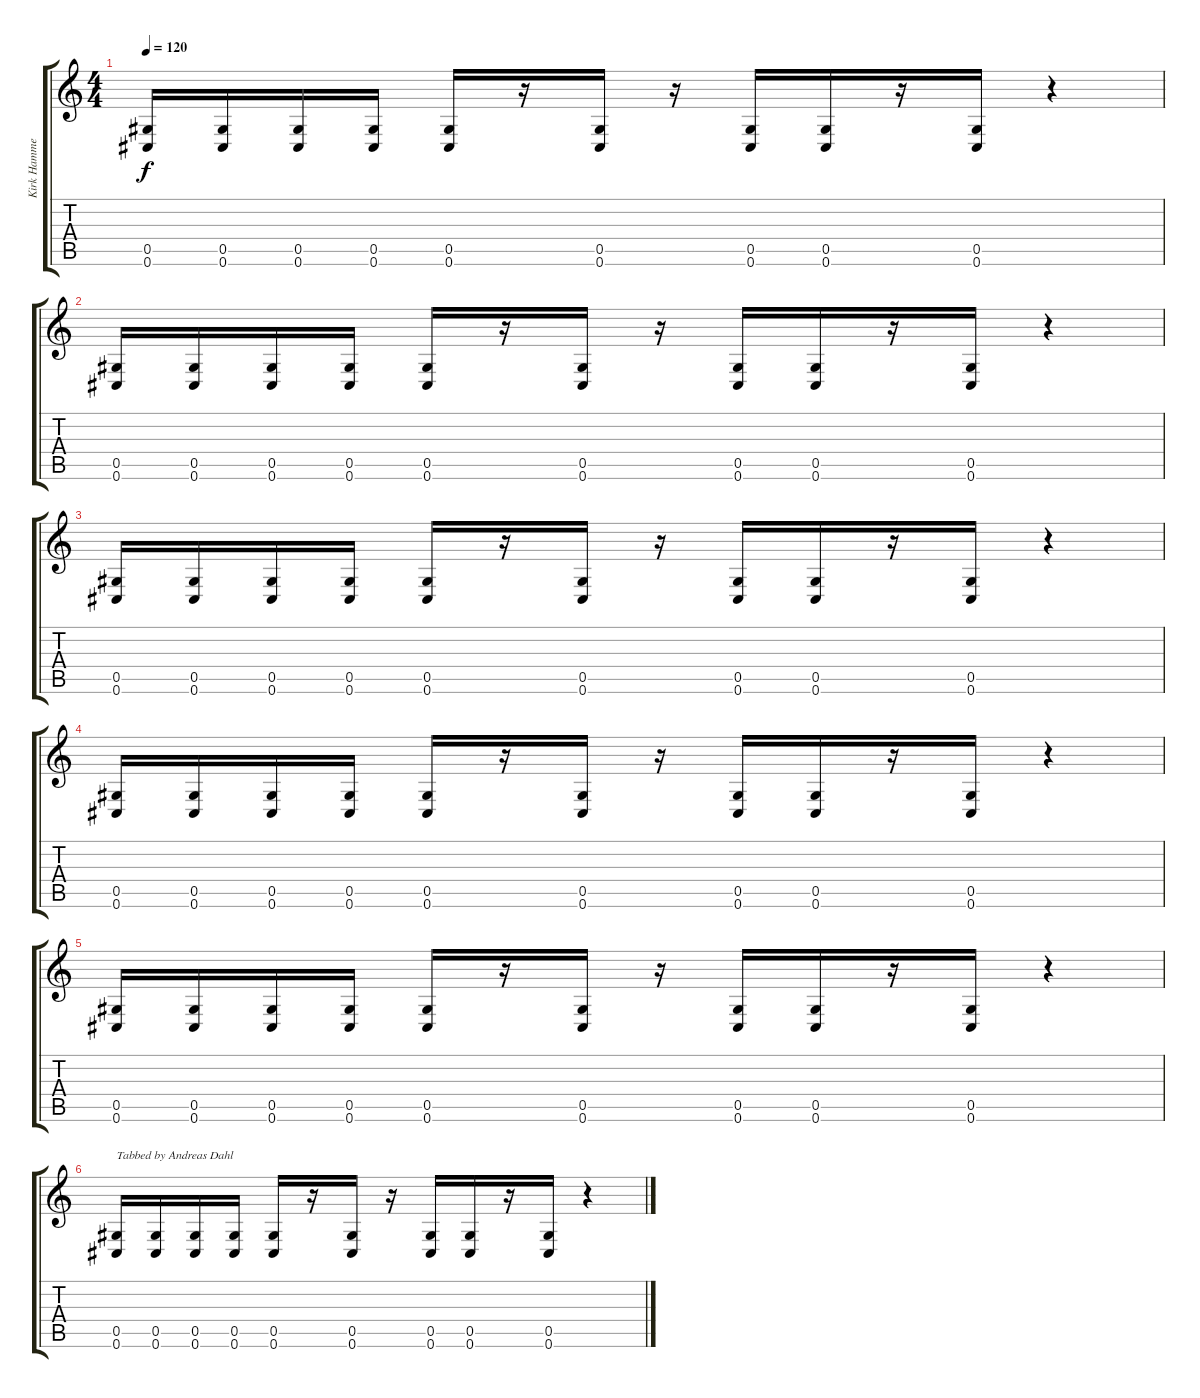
\track ("Kirk Hammett dist." "Kirk Hamme") {instrument distortionguitar}
\staff {score tabs}
\tuning (Eb4 Bb3 Gb3 Db3 Ab2 Db2) {hide}
\ts (4 4)
\tempo 120
\clef g2
\ks c
(0.5 0.6).16{dy f} (0.5 0.6).16 (0.5 0.6).16 (0.5 0.6).16 (0.5 0.6).16 r.16 (0.5 0.6).16 r.16 (0.5 0.6).16 (0.5 0.6).16 r.16 (0.5 0.6).16 r.4 |
(0.5 0.6).16 (0.5 0.6).16 (0.5 0.6).16 (0.5 0.6).16 (0.5 0.6).16 r.16 (0.5 0.6).16 r.16 (0.5 0.6).16 (0.5 0.6).16 r.16 (0.5 0.6).16 r.4 |
(0.5 0.6).16 (0.5 0.6).16 (0.5 0.6).16 (0.5 0.6).16 (0.5 0.6).16 r.16 (0.5 0.6).16 r.16 (0.5 0.6).16 (0.5 0.6).16 r.16 (0.5 0.6).16 r.4 |
(0.5 0.6).16 (0.5 0.6).16 (0.5 0.6).16 (0.5 0.6).16 (0.5 0.6).16 r.16 (0.5 0.6).16 r.16 (0.5 0.6).16 (0.5 0.6).16 r.16 (0.5 0.6).16 r.4 |
(0.5 0.6).16 (0.5 0.6).16 (0.5 0.6).16 (0.5 0.6).16 (0.5 0.6).16 r.16 (0.5 0.6).16 r.16 (0.5 0.6).16 (0.5 0.6).16 r.16 (0.5 0.6).16 r.4 |
(0.5 0.6).16{txt "Tabbed by Andreas Dahl"} (0.5 0.6).16 (0.5 0.6).16 (0.5 0.6).16 (0.5 0.6).16 r.16 (0.5 0.6).16 r.16 (0.5 0.6).16 (0.5 0.6).16 r.16 (0.5 0.6).16 r.4
